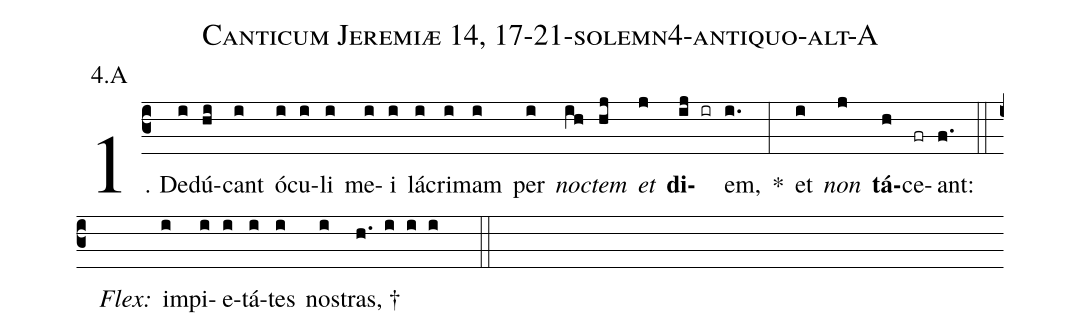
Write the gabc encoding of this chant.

name: Canticum Jeremiæ 14, 17-21-solemn4-antiquo-alt-A;
annotation: 4.A;
%%
(c3)1. De(i)dú(hi)cant(i) ó(i)cu(i)li(i) me(i)i(i) lá(i)cri(i)mam(i) per(i) <i>noc</i>(ih)<i>tem</i>(hj) <i>et</i>(j) <b>di</b>(ij ir)em,(i.) *(:) et(i) <i>non</i>(j) <b>tá</b>(h)ce(fr)ant:(f.) (::)
<i>Flex:</i>()  im(i)pi(i)e(i)tá(i)tes(i) nos(i)tras, †(h. i i i  ::)
